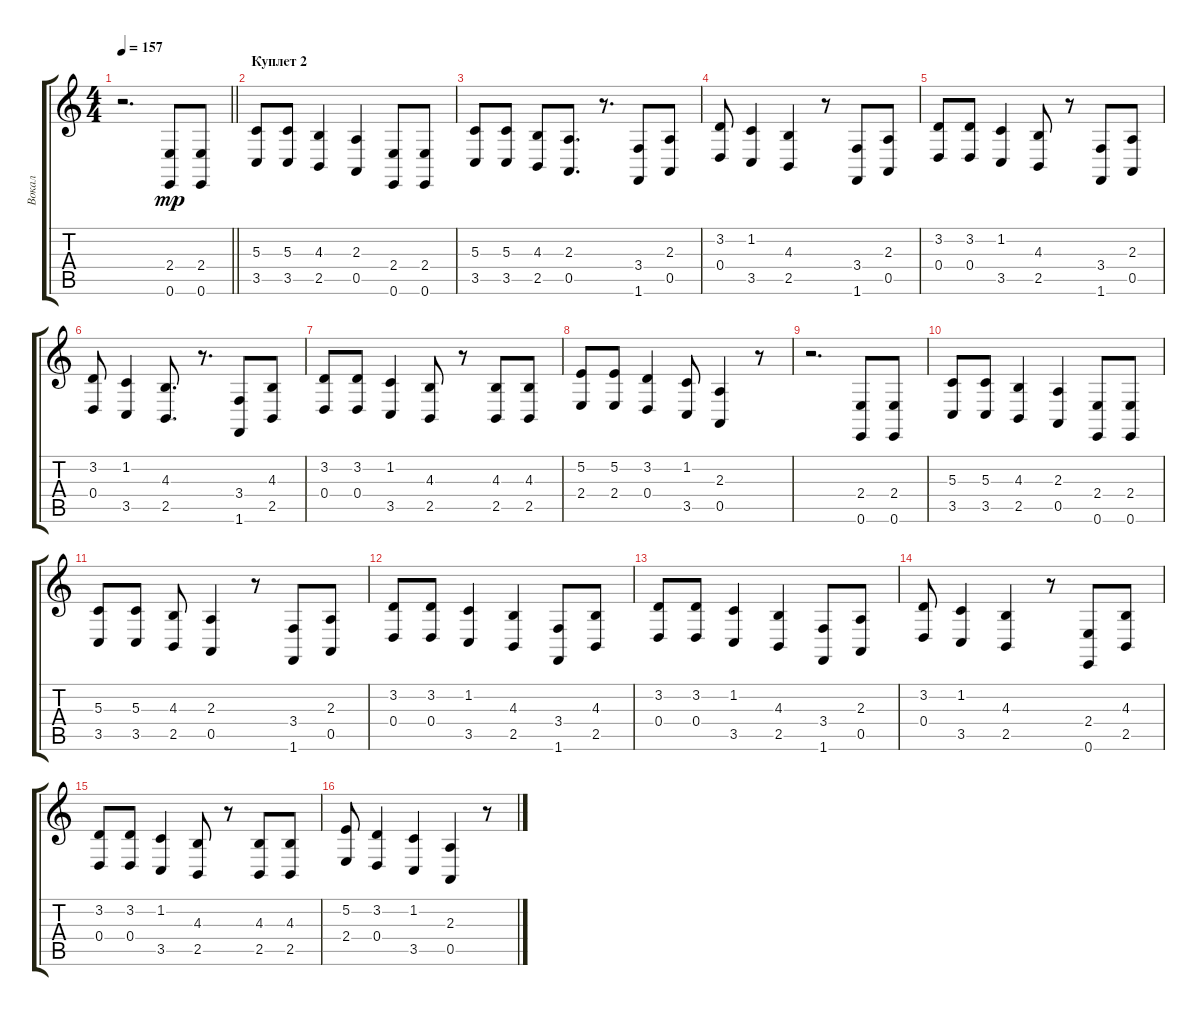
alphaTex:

\track ("Вокал" "Вокал") {instrument tenorsax}
\staff {score tabs}
\tuning (E4 B3 G3 D3 A2 E2) {hide}
\ts (4 4)
\tempo 157
\clef g2
\barLineRight lightlight
\ks c
r.2{d dy mp} (2.4 0.6).8 (2.4 0.6).8 |
\section ("" "Куплет 2")
(5.3 3.5).8 (5.3 3.5).8 (4.3 2.5).4 (2.3 0.5).4 (2.4 0.6).8 (2.4 0.6).8 |
(5.3 3.5).8 (5.3 3.5).8 (4.3 2.5).8 (2.3 0.5).8{d} r.8{d} (3.4 1.6).8 (2.3 0.5).8 |
(3.2 0.4).8 (1.2 3.5).4 (4.3 2.5).4 r.8 (3.4 1.6).8 (2.3 0.5).8 |
(3.2 0.4).8 (3.2 0.4).8 (1.2 3.5).4 (4.3 2.5).8 r.8 (3.4 1.6).8 (2.3 0.5).8 |
(3.2 0.4).8 (1.2 3.5).4 (4.3 2.5).8{d} r.8{d} (3.4 1.6).8 (4.3 2.5).8 |
(3.2 0.4).8 (3.2 0.4).8 (1.2 3.5).4 (4.3 2.5).8 r.8 (4.3 2.5).8 (4.3 2.5).8 |
(5.2 2.4).8 (5.2 2.4).8 (3.2 0.4).4 (1.2 3.5).8 (2.3 0.5).4 r.8 |
r.2{d} (2.4 0.6).8 (2.4 0.6).8 |
(5.3 3.5).8 (5.3 3.5).8 (4.3 2.5).4 (2.3 0.5).4 (2.4 0.6).8 (2.4 0.6).8 |
(5.3 3.5).8 (5.3 3.5).8 (4.3 2.5).8 (2.3 0.5).4 r.8 (3.4 1.6).8 (2.3 0.5).8 |
(3.2 0.4).8 (3.2 0.4).8 (1.2 3.5).4 (4.3 2.5).4 (3.4 1.6).8 (4.3 2.5).8 |
(3.2 0.4).8 (3.2 0.4).8 (1.2 3.5).4 (4.3 2.5).4 (3.4 1.6).8 (2.3 0.5).8 |
(3.2 0.4).8 (1.2 3.5).4 (4.3 2.5).4 r.8 (2.4 0.6).8 (4.3 2.5).8 |
(3.2 0.4).8 (3.2 0.4).8 (1.2 3.5).4 (4.3 2.5).8 r.8 (4.3 2.5).8 (4.3 2.5).8 |
(5.2 2.4).8 (3.2 0.4).4 (1.2 3.5).4 (2.3 0.5).4 r.8
